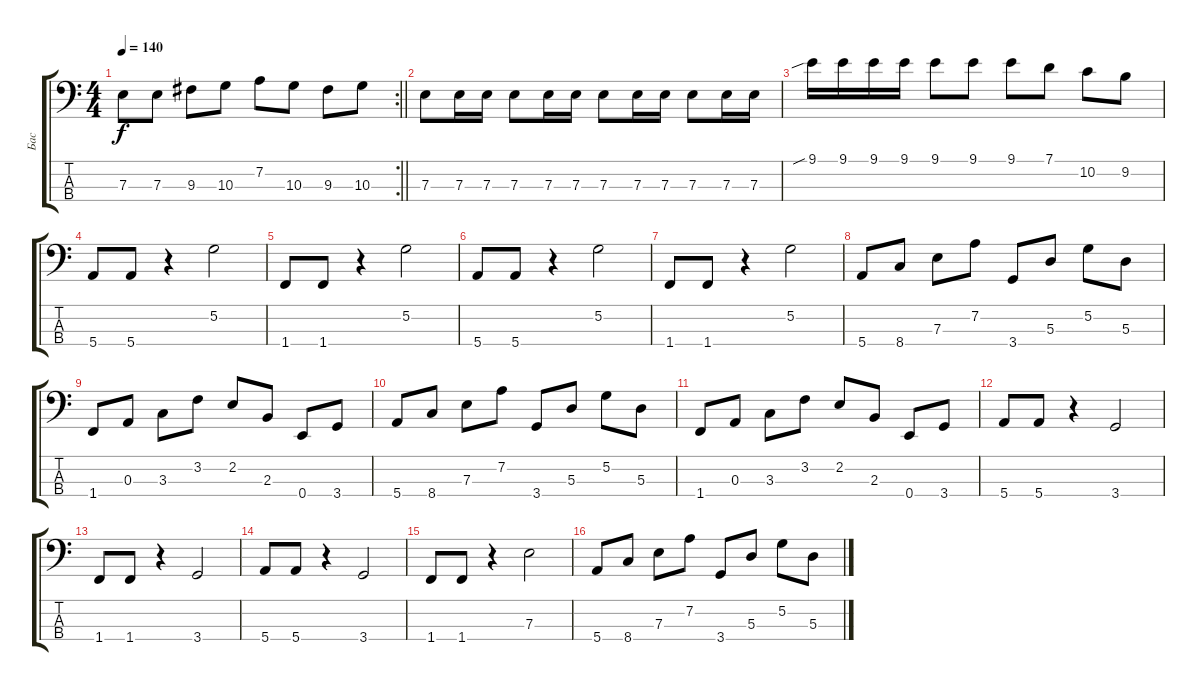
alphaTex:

\track ("Бас" "Бас") {instrument electricbassfinger}
\staff {score tabs}
\tuning (G2 D2 A1 E1) {hide}
\rc 2
\ts (4 4)
\tempo 140
\clef f4
\barLineRight lightlight
\ks c
7.3.8{dy f} 7.3.8 9.3.8 10.3.8 7.2.8 10.3.8 9.3.8 10.3.8 |
7.3.8 7.3.16 7.3.16 7.3.8 7.3.16 7.3.16 7.3.8 7.3.16 7.3.16 7.3.8 7.3.16 7.3.16 |
9.1{sib}.16 9.1.16 9.1.16 9.1.16 9.1.8 9.1.8 9.1.8 7.1.8 10.2.8 9.2.8 |
5.4.8 5.4.8 r.4 5.2.2 |
1.4.8 1.4.8 r.4 5.2.2 |
5.4.8 5.4.8 r.4 5.2.2 |
1.4.8 1.4.8 r.4 5.2.2 |
5.4.8 8.4.8 7.3.8 7.2.8 3.4.8 5.3.8 5.2.8 5.3.8 |
1.4.8 0.3.8 3.3.8 3.2.8 2.2.8 2.3.8 0.4.8 3.4.8 |
5.4.8 8.4.8 7.3.8 7.2.8 3.4.8 5.3.8 5.2.8 5.3.8 |
1.4.8 0.3.8 3.3.8 3.2.8 2.2.8 2.3.8 0.4.8 3.4.8 |
5.4.8 5.4.8 r.4 3.4.2 |
1.4.8 1.4.8 r.4 3.4.2 |
5.4.8 5.4.8 r.4 3.4.2 |
1.4.8 1.4.8 r.4 7.3.2 |
5.4.8 8.4.8 7.3.8 7.2.8 3.4.8 5.3.8 5.2.8 5.3.8
